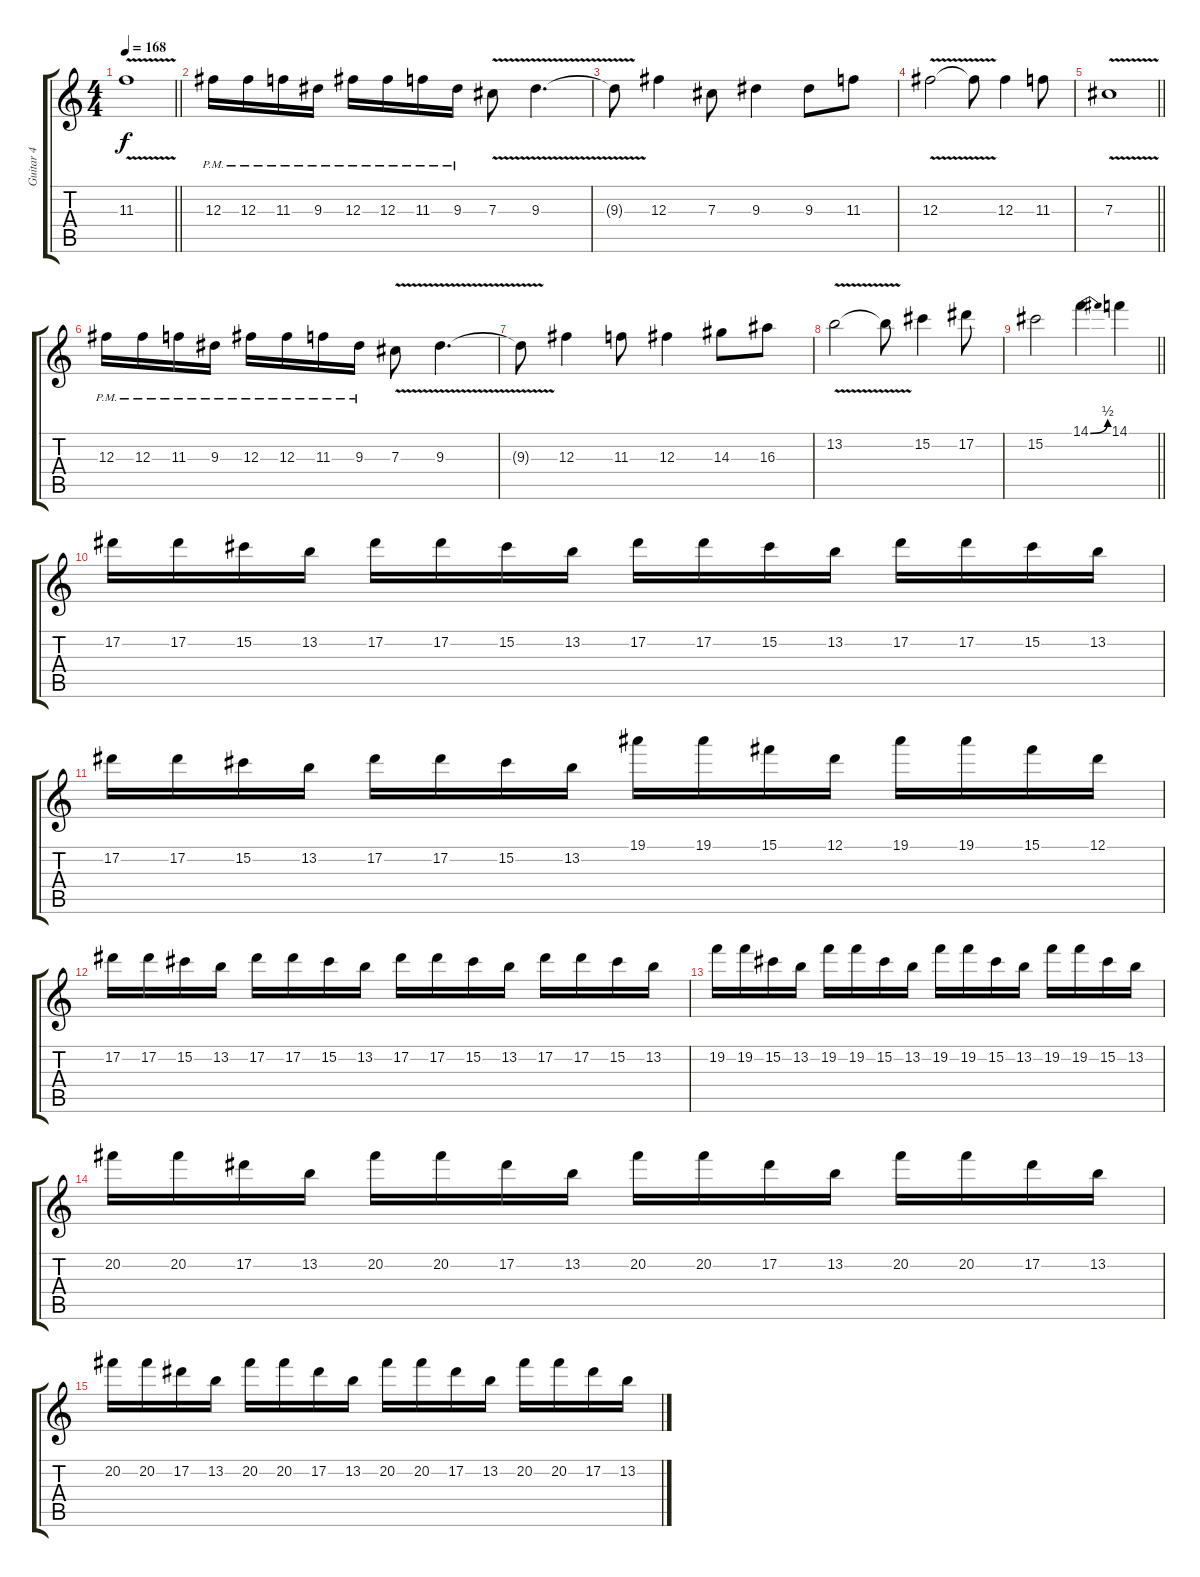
\track ("Guitar 4" "Guitar 4") {instrument distortionguitar}
\staff {score tabs}
\tuning (Eb4 Bb3 Gb3 Db3 Ab2 Eb2) {hide}
\ts (4 4)
\tempo 168
\clef g2
\barLineRight lightlight
\ks c
11.3{v}.1{dy f} |
12.3{pm}.16 12.3{pm}.16 11.3{pm}.16 9.3{pm}.16 12.3{pm}.16 12.3{pm}.16 11.3{pm}.16 9.3{pm}.16 7.3{v}.8 9.3{v}.4{d} |
9.3{t}.8 12.3.4 7.3.8 9.3.4 9.3.8 11.3.8 |
12.3{v}.2 12.3{t}.8 12.3.4 11.3.8 |
\barLineRight lightlight
7.3{v}.1 |
12.3{pm}.16 12.3{pm}.16 11.3{pm}.16 9.3{pm}.16 12.3{pm}.16 12.3{pm}.16 11.3{pm}.16 9.3{pm}.16 7.3{v}.8 9.3{v}.4{d} |
9.3{t}.8 12.3.4 11.3.8 12.3.4 14.3.8 16.3.8 |
13.2{v}.2 13.2{t}.8 15.2.4 17.2.8 |
\barLineRight lightlight
15.2.2 14.1{be (bend 0 0 60 2)}.4 14.1.4 |
17.2.16 17.2.16 15.2.16 13.2.16 17.2.16 17.2.16 15.2.16 13.2.16 17.2.16 17.2.16 15.2.16 13.2.16 17.2.16 17.2.16 15.2.16 13.2.16 |
17.2.16 17.2.16 15.2.16 13.2.16 17.2.16 17.2.16 15.2.16 13.2.16 19.1.16 19.1.16 15.1.16 12.1.16 19.1.16 19.1.16 15.1.16 12.1.16 |
17.2.16 17.2.16 15.2.16 13.2.16 17.2.16 17.2.16 15.2.16 13.2.16 17.2.16 17.2.16 15.2.16 13.2.16 17.2.16 17.2.16 15.2.16 13.2.16 |
19.2.16 19.2.16 15.2.16 13.2.16 19.2.16 19.2.16 15.2.16 13.2.16 19.2.16 19.2.16 15.2.16 13.2.16 19.2.16 19.2.16 15.2.16 13.2.16 |
20.2.16 20.2.16 17.2.16 13.2.16 20.2.16 20.2.16 17.2.16 13.2.16 20.2.16 20.2.16 17.2.16 13.2.16 20.2.16 20.2.16 17.2.16 13.2.16 |
20.2.16 20.2.16 17.2.16 13.2.16 20.2.16 20.2.16 17.2.16 13.2.16 20.2.16 20.2.16 17.2.16 13.2.16 20.2.16 20.2.16 17.2.16 13.2.16
